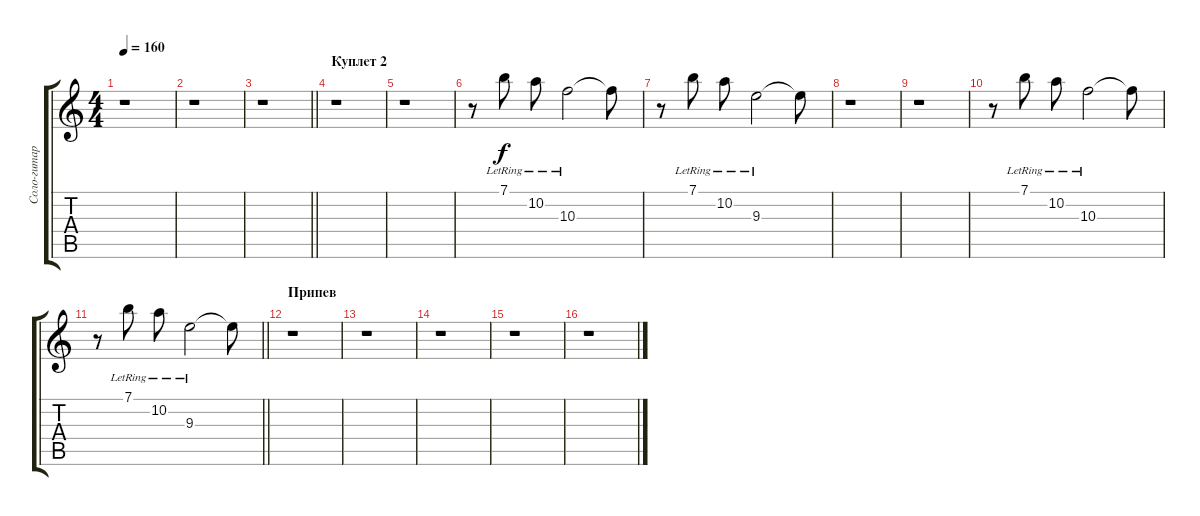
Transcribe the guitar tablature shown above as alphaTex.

\track ("Соло-гитара 2" "Соло-гитар") {instrument overdrivenguitar}
\staff {score tabs}
\tuning (E4 B3 G3 D3 A2 E2) {hide}
\ts (4 4)
\tempo 160
\clef g2
\ks c
r.1{dy f} |
r.1 |
\barLineRight lightlight
r.1 |
\section ("" "Куплет 2")
r.1 |
r.1 |
r.8{volume 16 balance 11 instrument electricguitarclean} 7.1{lr}.8 10.2{lr}.8 10.3{lr}.2 10.3{t}.8 |
r.8 7.1{lr}.8 10.2{lr}.8 9.3{lr}.2 9.3{t}.8 |
r.1 |
r.1 |
r.8{balance 5} 7.1{lr}.8 10.2{lr}.8 10.3{lr}.2 10.3{t}.8 |
\barLineRight lightlight
r.8 7.1{lr}.8 10.2{lr}.8 9.3{lr}.2 9.3{t}.8 |
\section ("" "Припев")
r.1 |
r.1 |
r.1 |
r.1 |
r.1
